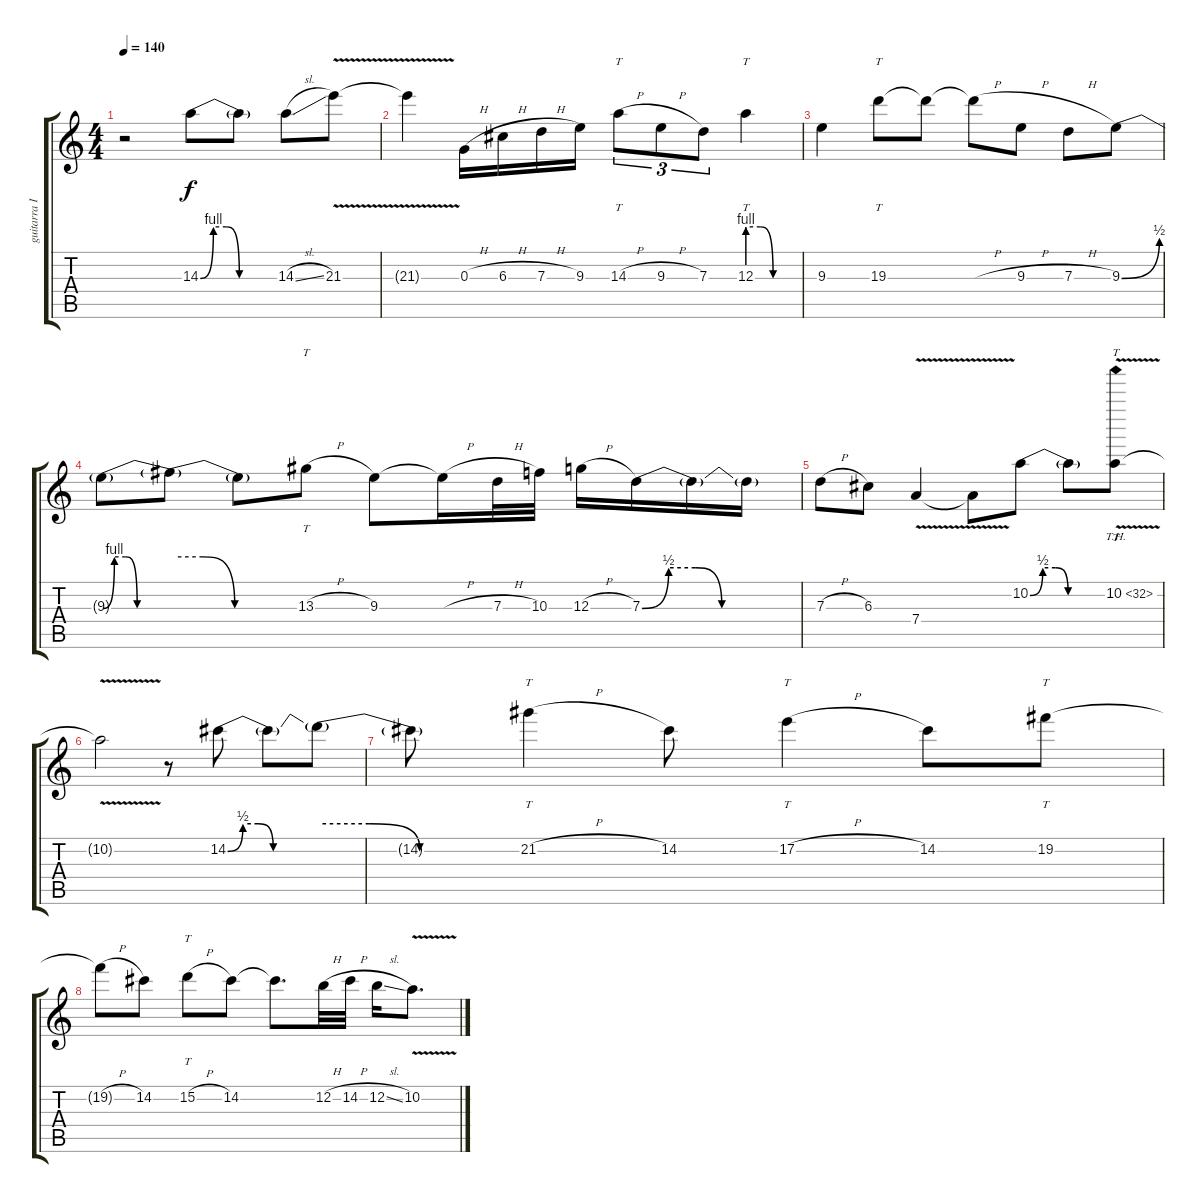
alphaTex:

\track ("guitarra I [solista]" "guitarra I") {instrument overdrivenguitar}
\staff {score tabs}
\tuning (E4 B3 G3 D3 A2 E2) {hide}
\ts (4 4)
\tempo 140
\clef g2
\ks c
r.2{dy p} 14.3{be (custom 0 0 10 4 20 4 30 0 60 0)}.8{dy f} 14.3{t}.8 14.3{sl}.8 21.3{v}.8 |
21.3{t}.4 0.3{h}.16 6.3{h}.16 7.3{h}.16 9.3.16 14.3{h}.8{tt tu (3 2)} 9.3{h}.8{tu (3 2)} 7.3.8{tu (3 2)} 12.3{be (custom 0 4 15 4 30 0 60 0)}.4{tt} |
9.3.4 19.3.8{tt} 19.3{t}.8 19.3{h t}.8 9.3{h}.8 7.3{h}.8 9.3{be (bend 0 0 60 2)}.8 |
9.3{be (custom 0 0 10 4 20 4 30 0 60 0) t}.8 9.3{be (custom 0 4 15 4 30 0 60 0) t}.8 9.3{t}.8 13.3{h}.8{tt} 9.3.8 9.3{h t}.16 7.3{h}.32 10.3.32 12.3{h}.16 7.3{be (custom 0 0 10 2 20 2 30 0 60 0)}.16 7.3{t}.16 7.3{t}.16 |
7.3{h}.8 6.3.8 7.4{v}.4 7.4{t}.8 10.2{be (custom 0 0 10 2 20 2 30 0 60 0)}.8 10.2{t}.8 10.2{th 22 v}.8{tt} |
10.2{t}.2 r.8 14.2{be (custom 0 0 10 2 20 2 30 0 60 0)}.8 14.2{t}.8 14.2{be (custom 0 2 15 2 30 0 60 0) t}.8 |
14.2{t}.8 21.2{h}.4{tt} 14.2.8 17.2{h}.4{tt} 14.2.8 19.2.8{tt} |
19.2{h t}.8 14.2.8 15.2{h}.8{tt} 14.2.8 14.2{t}.8{d} 12.2{h}.32 14.2{h}.32 12.2{sl}.16 10.2{v}.8{d}
